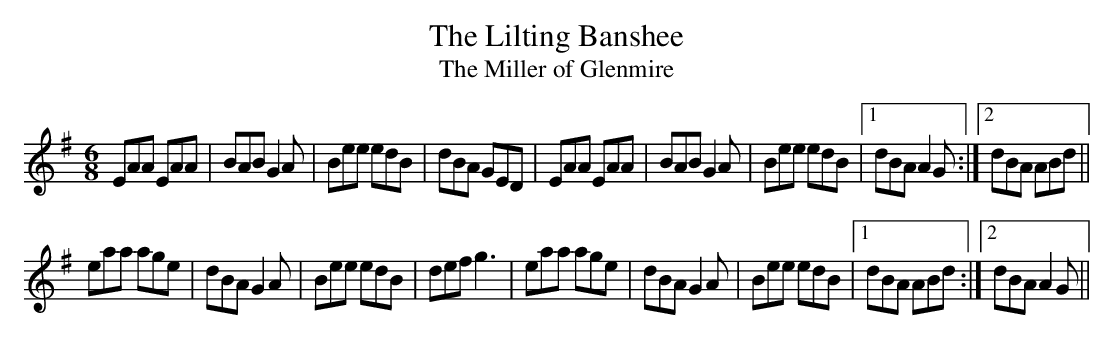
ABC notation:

X:1
T:Lilting Banshee, The
T:Miller of Glenmire, The
M:6/8
K:Ador
EAA EAA|BAB G2A|Bee edB|dBA GED|EAA EAA|BAB G2A|Bee edB|1 dBA A2G:|2 dBA ABd||
eaa age|dBA G2A|Bee edB|def g3|eaa age|dBA G2A|Bee edB|1 dBA ABd:|2 dBA A2G||
